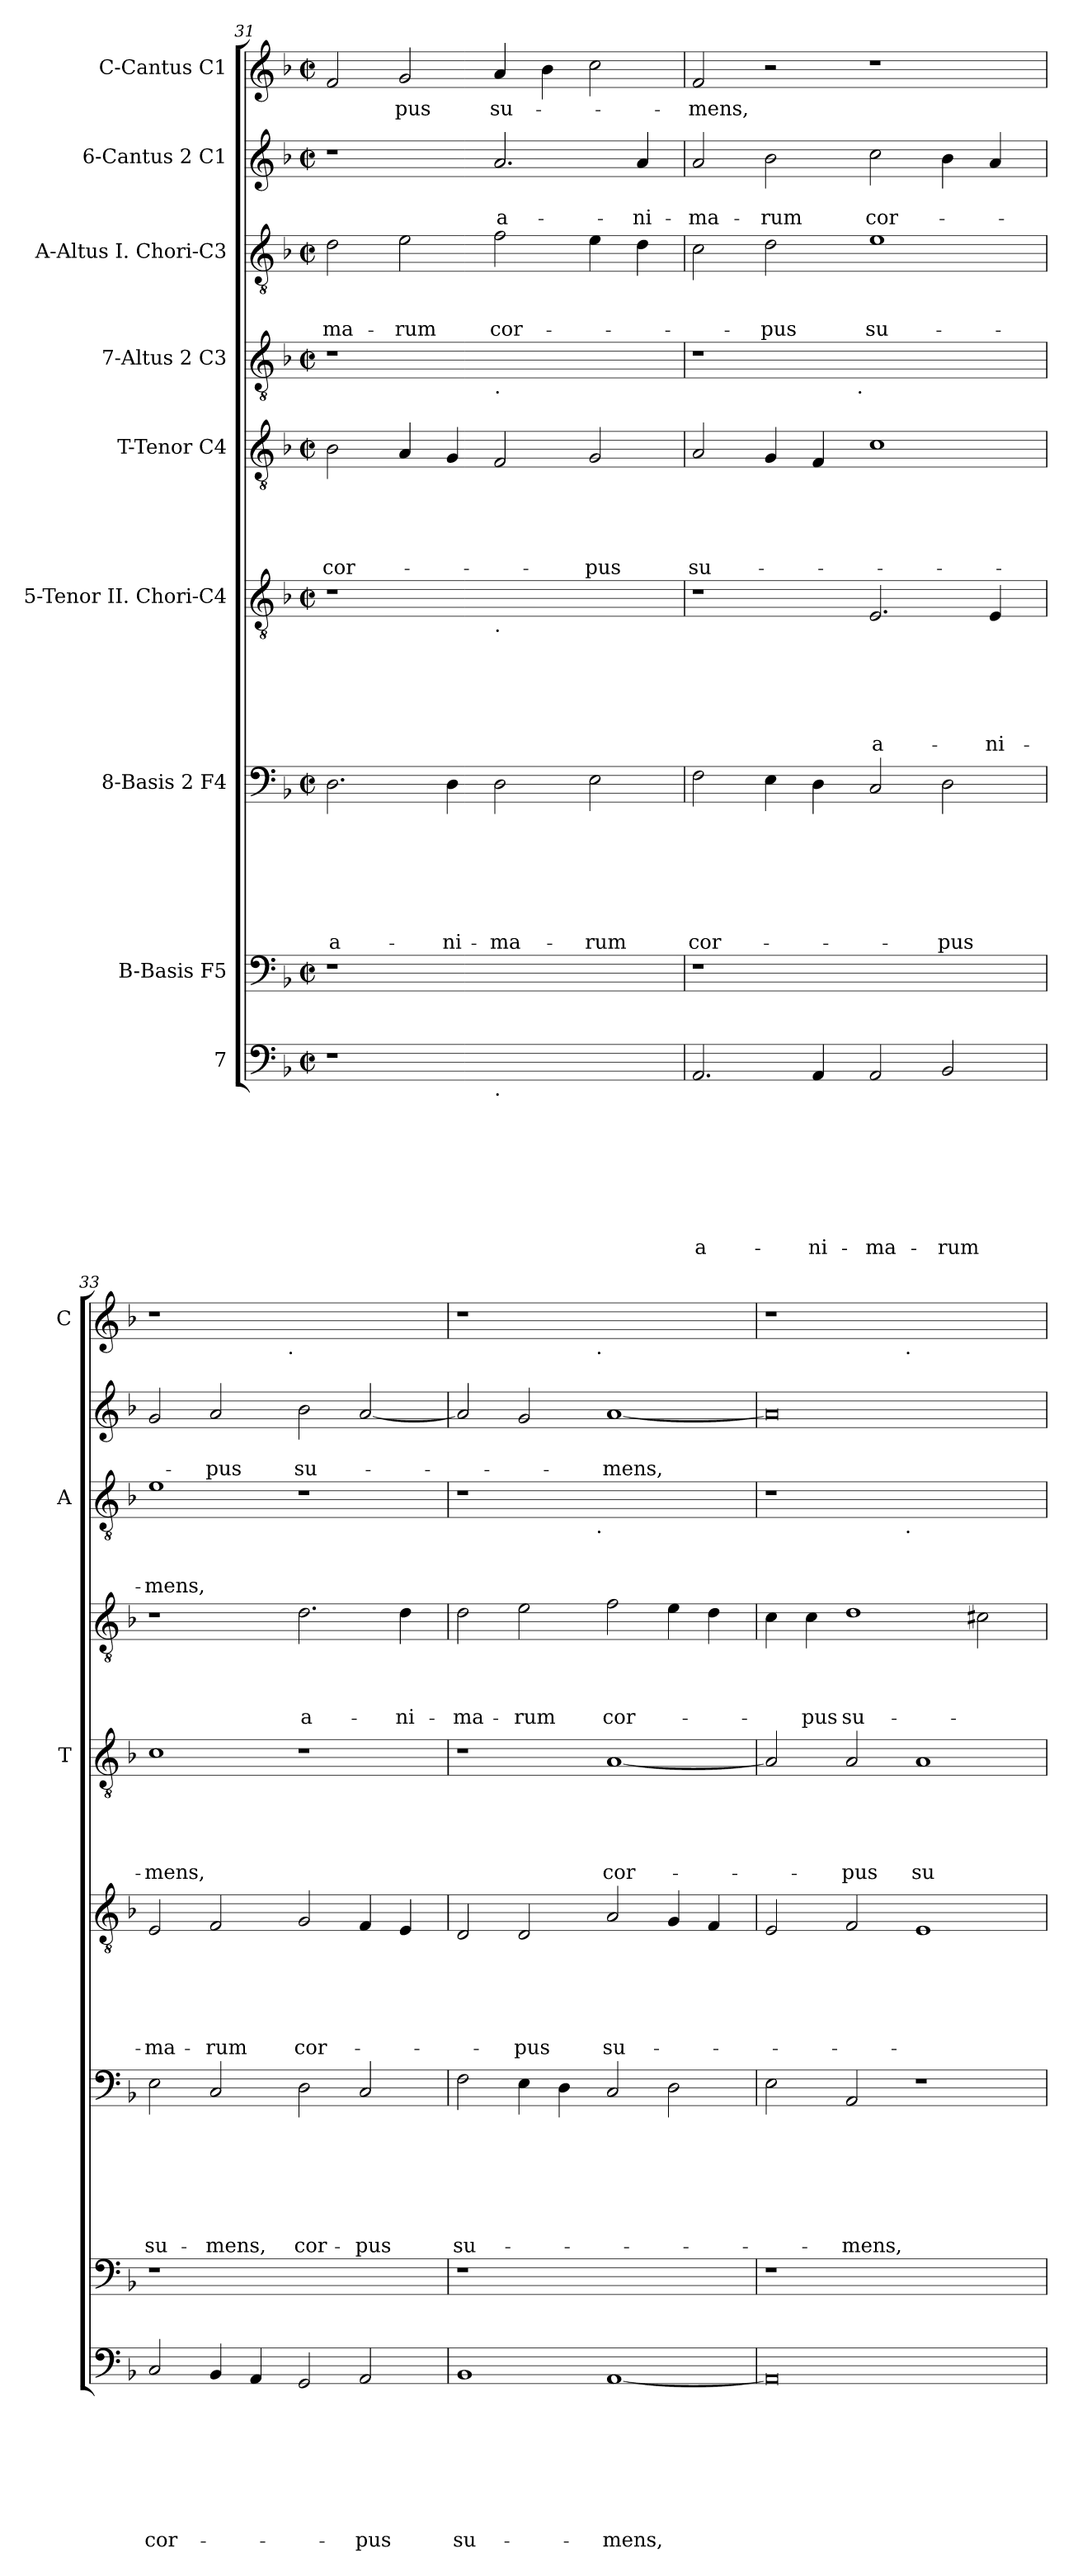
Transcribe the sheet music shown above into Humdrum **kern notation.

**kern	**text	**text	**text	**text	**text	**text	**text	**text	**kern	**kern	**text	**text	**text	**text	**text	**text	**text	**kern	**text	**text	**text	**text	**text	**text	**kern	**text	**text	**text	**text	**text	**kern	**text	**text	**text	**text	**kern	**text	**text	**text	**kern	**text	**text	**kern	**text
*part9	*part9	*part9	*part9	*part9	*part9	*part9	*part9	*part9	*part8	*part7	*part7	*part7	*part7	*part7	*part7	*part7	*part7	*part6	*part6	*part6	*part6	*part6	*part6	*part6	*part5	*part5	*part5	*part5	*part5	*part5	*part4	*part4	*part4	*part4	*part4	*part3	*part3	*part3	*part3	*part2	*part2	*part2	*part1	*part1
*staff9	*staff9	*staff9	*staff9	*staff9	*staff9	*staff9	*staff9	*staff9	*staff8	*staff7	*staff7	*staff7	*staff7	*staff7	*staff7	*staff7	*staff7	*staff6	*staff6	*staff6	*staff6	*staff6	*staff6	*staff6	*staff5	*staff5	*staff5	*staff5	*staff5	*staff5	*staff4	*staff4	*staff4	*staff4	*staff4	*staff3	*staff3	*staff3	*staff3	*staff2	*staff2	*staff2	*staff1	*staff1
*I"7	*	*	*	*	*	*	*	*	*I"B-Basis F5	*I"8-Basis 2 F4	*	*	*	*	*	*	*	*I"5-Tenor II. Chori-C4	*	*	*	*	*	*	*I"T-Tenor C4	*	*	*	*	*	*I"7-Altus 2 C3	*	*	*	*	*I"A-Altus I. Chori-C3	*	*	*	*I"6-Cantus 2 C1	*	*	*I"C-Cantus C1	*
*	*	*	*	*	*	*	*	*	*	*	*	*	*	*	*	*	*	*	*	*	*	*	*	*	*I'T	*	*	*	*	*	*	*	*	*	*	*I'A	*	*	*	*	*	*	*I'C	*
!!LO:PB:g=z
*clefF4	*	*	*	*	*	*	*	*	*clefF4	*clefF4	*	*	*	*	*	*	*	*clefGv2	*	*	*	*	*	*	*clefGv2	*	*	*	*	*	*clefGv2	*	*	*	*	*clefGv2	*	*	*	*clefG2	*	*	*clefG2	*
*k[b-]	*	*	*	*	*	*	*	*	*k[b-]	*k[b-]	*	*	*	*	*	*	*	*k[b-]	*	*	*	*	*	*	*k[b-]	*	*	*	*	*	*k[b-]	*	*	*	*	*k[b-]	*	*	*	*k[b-]	*	*	*k[b-]	*
*F:	*	*	*	*	*	*	*	*	*F:	*F:	*	*	*	*	*	*	*	*F:	*	*	*	*	*	*	*F:	*	*	*	*	*	*F:	*	*	*	*	*F:	*	*	*	*F:	*	*	*F:	*
*M2/2	*	*	*	*	*	*	*	*	*M2/2	*M2/2	*	*	*	*	*	*	*	*M2/2	*	*	*	*	*	*	*M2/2	*	*	*	*	*	*M2/2	*	*	*	*	*M2/2	*	*	*	*M2/2	*	*	*M2/2	*
*met(c|)	*	*	*	*	*	*	*	*	*met(c|)	*met(c|)	*	*	*	*	*	*	*	*met(c|)	*	*	*	*	*	*	*met(c|)	*	*	*	*	*	*met(c|)	*	*	*	*	*met(c|)	*	*	*	*met(c|)	*	*	*met(c|)	*
=31	=31	=31	=31	=31	=31	=31	=31	=31	=31	=31	=31	=31	=31	=31	=31	=31	=31	=31	=31	=31	=31	=31	=31	=31	=31	=31	=31	=31	=31	=31	=31	=31	=31	=31	=31	=31	=31	=31	=31	=31	=31	=31	=31	=31
!	!	!	!	!	!	!	!	!	!	!	!	!	!	!	!	!	!LO:LY:b	!	!	!	!	!	!	!	!	!	!	!	!	!LO:LY:b:rj	!	!	!	!	!	!	!	!	!LO:LY:b:rj	!	!	!	!	!
1r	.	.	.	.	.	.	.	.	1r	2.D\	.	.	.	.	.	.	a-	1r	.	.	.	.	.	.	2B-\	.	.	.	.	cor-	1r	.	.	.	.	2d\	.	.	-ma-	1r	.	.	2f/	.
!	!	!	!	!	!	!	!	!	!	!	!	!	!	!	!	!	!	!	!	!	!	!	!	!	!	!	!	!	!	!	!	!	!	!	!	!	!	!	!LO:LY:b:rj	!	!	!	!	!LO:LY:b
.	.	.	.	.	.	.	.	.	.	.	.	.	.	.	.	.	.	.	.	.	.	.	.	.	4A/	.	.	.	.	.	.	.	.	.	.	2e\	.	.	-rum	.	.	.	2g/	-pus
!	!	!	!	!	!	!	!	!	!	!	!	!	!	!	!	!	!LO:LY:b	!	!	!	!	!	!	!	!	!	!	!	!	!	!	!	!	!	!	!	!	!	!	!	!	!	!	!
.	.	.	.	.	.	.	.	.	.	4D\	.	.	.	.	.	.	-ni-	.	.	.	.	.	.	.	4G/	.	.	.	.	.	.	.	.	.	.	.	.	.	.	.	.	.	.	.
!	!	!	!	!	!	!	!	!	!	!	!	!	!	!	!	!	!	!	!	!	!	!	!	!	!	!	!	!	!	!	!LO:TX:b:t=.	!	!	!	!	!	!	!	!	!	!	!	!	!
!	!	!	!	!	!	!	!	!	!	!	!	!	!	!	!	!	!	!LO:TX:b:t=.	!	!	!	!	!	!	!	!	!	!	!	!	!	!	!	!	!	!	!	!	!	!	!	!	!	!
!LO:TX:b:t=.	!	!	!	!	!	!	!	!	!	!	!	!	!	!	!	!	!	!	!	!	!	!	!	!	!	!	!	!	!	!	!	!	!	!	!	!	!	!	!	!	!	!	!	!
!	!	!	!	!	!	!	!	!	!	!	!	!	!	!	!	!	!LO:LY:b	!	!	!	!	!	!	!	!	!	!	!	!	!	!	!	!	!	!	!	!	!	!LO:LY:b:rj	!	!	!LO:LY:b:rj	!	!LO:LY:b
1ryy	.	.	.	.	.	.	.	.	1ryy	2D\	.	.	.	.	.	.	-ma-	1ryy	.	.	.	.	.	.	2F/	.	.	.	.	.	1ryy	.	.	.	.	2f\	.	.	cor-	2.a/	.	a-	4a/	su-
.	.	.	.	.	.	.	.	.	.	.	.	.	.	.	.	.	.	.	.	.	.	.	.	.	.	.	.	.	.	.	.	.	.	.	.	.	.	.	.	.	.	.	4b-\	.
!	!	!	!	!	!	!	!	!	!	!	!	!	!	!	!	!	!LO:LY:b	!	!	!	!	!	!	!	!	!	!	!	!	!LO:LY:b:rj	!	!	!	!	!	!	!	!	!	!	!	!	!	!
.	.	.	.	.	.	.	.	.	.	2E\	.	.	.	.	.	.	-rum	.	.	.	.	.	.	.	2G/	.	.	.	.	-pus	.	.	.	.	.	4e\	.	.	.	.	.	.	2cc\	.
!	!	!	!	!	!	!	!	!	!	!	!	!	!	!	!	!	!	!	!	!	!	!	!	!	!	!	!	!	!	!	!	!	!	!	!	!	!	!	!	!	!	!LO:LY:b:rj	!	!
.	.	.	.	.	.	.	.	.	.	.	.	.	.	.	.	.	.	.	.	.	.	.	.	.	.	.	.	.	.	.	.	.	.	.	.	4d\	.	.	.	4a/	.	-ni-	.	.
=32	=32	=32	=32	=32	=32	=32	=32	=32	=32	=32	=32	=32	=32	=32	=32	=32	=32	=32	=32	=32	=32	=32	=32	=32	=32	=32	=32	=32	=32	=32	=32	=32	=32	=32	=32	=32	=32	=32	=32	=32	=32	=32	=32	=32
!	!	!	!	!	!	!	!	!LO:LY:b:rj	!	!	!	!	!	!	!	!	!LO:LY:b	!	!	!	!	!	!	!	!	!	!	!	!	!LO:LY:b:rj	!	!	!	!	!	!	!	!	!	!	!	!LO:LY:b:rj	!	!LO:LY:b
*	*	*	*	*	*	*	*	*	*	*	*	*	*	*	*	*	*	*	*	*	*	*	*	*	*	*	*	*	*	*	*^	*	*	*	*	*	*	*	*	*	*	*	*	*
2.AA/	.	.	.	.	.	.	.	a-	1r	2F\	.	.	.	.	.	.	cor-	1r	.	.	.	.	.	.	2A/	.	.	.	.	su-	1r	2ryy	.	.	.	.	2c\	.	.	.	2a/	.	-ma-	2f/	-mens,
!	!	!	!	!	!	!	!	!	!	!	!	!	!	!	!	!	!	!	!	!	!	!	!	!	!	!	!	!	!	!	!	!	!	!	!	!	!	!	!	!LO:LY:b:rj	!	!	!LO:LY:b:rj	!	!
.	.	.	.	.	.	.	.	.	.	4E\	.	.	.	.	.	.	.	.	.	.	.	.	.	.	4G/	.	.	.	.	.	.	4...ryy	.	.	.	.	2d\	.	.	-pus	2b-\	.	-rum	2r	.
!	!	!	!	!	!	!	!	!LO:LY:b:rj	!	!	!	!	!	!	!	!	!	!	!	!	!	!	!	!	!	!	!	!	!	!	!	!	!	!	!	!	!	!	!	!	!	!	!	!	!
4AA/	.	.	.	.	.	.	.	-ni-	.	4D\	.	.	.	.	.	.	.	.	.	.	.	.	.	.	4F/	.	.	.	.	.	.	.	.	.	.	.	.	.	.	.	.	.	.	.	.
!	!	!	!	!	!	!	!	!	!	!	!	!	!	!	!	!	!	!	!	!	!	!	!	!	!	!	!	!	!	!	!	!LO:TX:b:t=.	!	!	!	!	!	!	!	!	!	!	!	!	!
.	.	.	.	.	.	.	.	.	.	.	.	.	.	.	.	.	.	.	.	.	.	.	.	.	.	.	.	.	.	.	.	1ryy	.	.	.	.	.	.	.	.	.	.	.	.	.
!	!	!	!	!	!	!	!	!LO:LY:b:rj	!	!	!	!	!	!	!	!	!	!	!	!	!	!	!	!LO:LY:b:rj	!	!	!	!	!	!	!	!	!	!	!	!	!	!	!	!LO:LY:b:rj	!	!	!LO:LY:b:rj	!	!
2AA/	.	.	.	.	.	.	.	-ma-	1ryy	2C/	.	.	.	.	.	.	.	2.E/	.	.	.	.	.	a-	1c	.	.	.	.	.	1ryy	.	.	.	.	.	1e	.	.	su-	2cc\	.	cor-	1r	.
!	!	!	!	!	!	!	!	!LO:LY:b:rj	!	!	!	!	!	!	!	!	!LO:LY:b	!	!	!	!	!	!	!	!	!	!	!	!	!	!	!	!	!	!	!	!	!	!	!	!	!	!	!	!
2BB-/	.	.	.	.	.	.	.	-rum	.	2D\	.	.	.	.	.	.	-pus	.	.	.	.	.	.	.	.	.	.	.	.	.	.	.	.	.	.	.	.	.	.	.	4b-\	.	.	.	.
!	!	!	!	!	!	!	!	!	!	!	!	!	!	!	!	!	!	!	!	!	!	!	!	!LO:LY:b:rj	!	!	!	!	!	!	!	!	!	!	!	!	!	!	!	!	!	!	!	!	!
.	.	.	.	.	.	.	.	.	.	.	.	.	.	.	.	.	.	4E/	.	.	.	.	.	-ni-	.	.	.	.	.	.	.	.	.	.	.	.	.	.	.	.	4a/	.	.	.	.
.	.	.	.	.	.	.	.	.	.	.	.	.	.	.	.	.	.	.	.	.	.	.	.	.	.	.	.	.	.	.	.	32ryy	.	.	.	.	.	.	.	.	.	.	.	.	.
=33	=33	=33	=33	=33	=33	=33	=33	=33	=33	=33	=33	=33	=33	=33	=33	=33	=33	=33	=33	=33	=33	=33	=33	=33	=33	=33	=33	=33	=33	=33	=33	=33	=33	=33	=33	=33	=33	=33	=33	=33	=33	=33	=33	=33	=33
!	!	!	!	!	!	!	!	!LO:LY:b:rj	!	!	!	!	!	!	!	!	!LO:LY:b	!	!	!	!	!	!	!LO:LY:b:rj	!	!	!	!	!	!LO:LY:b:rj	!	!	!	!	!	!	!	!	!	!LO:LY:b:rj	!	!	!	!	!
*	*	*	*	*	*	*	*	*	*	*	*	*	*	*	*	*	*	*	*	*	*	*	*	*	*	*	*	*	*	*	*v	*v	*	*	*	*	*	*	*	*	*	*	*	*^	*
2C/	.	.	.	.	.	.	.	cor-	1r	2E\	.	.	.	.	.	.	su-	2E/	.	.	.	.	.	-ma-	1c	.	.	.	.	-mens,	1r	.	.	.	.	1e	.	.	-mens,	2g/	.	.	1r	2ryy	.
!	!	!	!	!	!	!	!	!	!	!	!	!	!	!	!	!	!LO:LY:b	!	!	!	!	!	!	!LO:LY:b:rj	!	!	!	!	!	!	!	!	!	!	!	!	!	!	!	!	!	!LO:LY:b:rj	!	!	!
4BB-/	.	.	.	.	.	.	.	.	.	2C/	.	.	.	.	.	.	-mens,	2F/	.	.	.	.	.	-rum	.	.	.	.	.	.	.	.	.	.	.	.	.	.	.	2a/	.	-pus	.	4...ryy	.
4AA/	.	.	.	.	.	.	.	.	.	.	.	.	.	.	.	.	.	.	.	.	.	.	.	.	.	.	.	.	.	.	.	.	.	.	.	.	.	.	.	.	.	.	.	.	.
!	!	!	!	!	!	!	!	!	!	!	!	!	!	!	!	!	!	!	!	!	!	!	!	!	!	!	!	!	!	!	!	!	!	!	!	!	!	!	!	!	!	!	!	!LO:TX:b:t=.	!
.	.	.	.	.	.	.	.	.	.	.	.	.	.	.	.	.	.	.	.	.	.	.	.	.	.	.	.	.	.	.	.	.	.	.	.	.	.	.	.	.	.	.	.	1ryy	.
!	!	!	!	!	!	!	!	!	!	!	!	!	!	!	!	!	!LO:LY:b	!	!	!	!	!	!	!LO:LY:b:rj	!	!	!	!	!	!	!	!	!	!	!LO:LY:b	!	!	!	!	!	!	!LO:LY:b:rj	!	!	!
2GG/	.	.	.	.	.	.	.	.	1ryy	2D\	.	.	.	.	.	.	cor-	2G/	.	.	.	.	.	cor-	1r	.	.	.	.	.	2.d\	.	.	.	a-	1r	.	.	.	2b-\	.	su-	1ryy	.	.
!	!	!	!	!	!	!	!	!LO:LY:b:rj	!	!	!	!	!	!	!	!	!LO:LY:b	!	!	!	!	!	!	!	!	!	!	!	!	!	!	!	!	!	!	!	!	!	!	!	!	!	!	!	!
2AA/	.	.	.	.	.	.	.	-pus	.	2C/	.	.	.	.	.	.	-pus	4F/	.	.	.	.	.	.	.	.	.	.	.	.	.	.	.	.	.	.	.	.	.	[<2a/	.	.	.	.	.
!	!	!	!	!	!	!	!	!	!	!	!	!	!	!	!	!	!	!	!	!	!	!	!	!	!	!	!	!	!	!	!	!	!	!	!LO:LY:b	!	!	!	!	!	!	!	!	!	!
.	.	.	.	.	.	.	.	.	.	.	.	.	.	.	.	.	.	4E/	.	.	.	.	.	.	.	.	.	.	.	.	4d\	.	.	.	-ni-	.	.	.	.	.	.	.	.	.	.
.	.	.	.	.	.	.	.	.	.	.	.	.	.	.	.	.	.	.	.	.	.	.	.	.	.	.	.	.	.	.	.	.	.	.	.	.	.	.	.	.	.	.	.	32ryy	.
=34	=34	=34	=34	=34	=34	=34	=34	=34	=34	=34	=34	=34	=34	=34	=34	=34	=34	=34	=34	=34	=34	=34	=34	=34	=34	=34	=34	=34	=34	=34	=34	=34	=34	=34	=34	=34	=34	=34	=34	=34	=34	=34	=34	=34	=34
!	!	!	!	!	!	!	!	!LO:LY:b:rj	!	!	!	!	!	!	!	!	!LO:LY:b	!	!	!	!	!	!	!	!	!	!	!	!	!	!	!	!	!	!LO:LY:b	!	!	!	!	!	!	!	!	!	!
*	*	*	*	*	*	*	*	*	*	*	*	*	*	*	*	*	*	*	*	*	*	*	*	*	*	*	*	*	*	*	*	*	*	*	*	*^	*	*	*	*	*	*	*	*	*
1BB-	.	.	.	.	.	.	.	su-	1r	2F\	.	.	.	.	.	.	su-	2D/	.	.	.	.	.	.	1r	.	.	.	.	.	2d\	.	.	.	-ma-	1r	2ryy	.	.	.	2a/]	.	.	1r	2ryy	.
!	!	!	!	!	!	!	!	!	!	!	!	!	!	!	!	!	!	!	!	!	!	!	!	!LO:LY:b:rj	!	!	!	!	!	!	!	!	!	!	!LO:LY:b	!	!	!	!	!	!	!	!	!	!	!
.	.	.	.	.	.	.	.	.	.	4E\	.	.	.	.	.	.	.	2D/	.	.	.	.	.	-pus	.	.	.	.	.	.	2e\	.	.	.	-rum	.	4...ryy	.	.	.	2g/	.	.	.	4...ryy	.
.	.	.	.	.	.	.	.	.	.	4D\	.	.	.	.	.	.	.	.	.	.	.	.	.	.	.	.	.	.	.	.	.	.	.	.	.	.	.	.	.	.	.	.	.	.	.	.
!	!	!	!	!	!	!	!	!	!	!	!	!	!	!	!	!	!	!	!	!	!	!	!	!	!	!	!	!	!	!	!	!	!	!	!	!	!	!	!	!	!	!	!	!	!LO:TX:b:t=.	!
!	!	!	!	!	!	!	!	!	!	!	!	!	!	!	!	!	!	!	!	!	!	!	!	!	!	!	!	!	!	!	!	!	!	!	!	!	!LO:TX:b:t=.	!	!	!	!	!	!	!	!	!
.	.	.	.	.	.	.	.	.	.	.	.	.	.	.	.	.	.	.	.	.	.	.	.	.	.	.	.	.	.	.	.	.	.	.	.	.	1ryy	.	.	.	.	.	.	.	1ryy	.
!	!	!	!	!	!	!	!	!LO:LY:b:rj	!	!	!	!	!	!	!	!	!	!	!	!	!	!	!	!LO:LY:b:rj	!	!	!	!	!	!LO:LY:b:rj	!	!	!	!	!LO:LY:b	!	!	!	!	!	!	!	!LO:LY:b:rj	!	!	!
[<1AA	.	.	.	.	.	.	.	-mens,	1ryy	2C/	.	.	.	.	.	.	.	2A/	.	.	.	.	.	su-	[<1A	.	.	.	.	cor-	2f\	.	.	.	cor-	1ryy	.	.	.	.	[<1a	.	-mens,	1ryy	.	.
.	.	.	.	.	.	.	.	.	.	2D\	.	.	.	.	.	.	.	4G/	.	.	.	.	.	.	.	.	.	.	.	.	4e\	.	.	.	.	.	.	.	.	.	.	.	.	.	.	.
.	.	.	.	.	.	.	.	.	.	.	.	.	.	.	.	.	.	4F/	.	.	.	.	.	.	.	.	.	.	.	.	4d\	.	.	.	.	.	.	.	.	.	.	.	.	.	.	.
.	.	.	.	.	.	.	.	.	.	.	.	.	.	.	.	.	.	.	.	.	.	.	.	.	.	.	.	.	.	.	.	.	.	.	.	.	32ryy	.	.	.	.	.	.	.	32ryy	.
=35	=35	=35	=35	=35	=35	=35	=35	=35	=35	=35	=35	=35	=35	=35	=35	=35	=35	=35	=35	=35	=35	=35	=35	=35	=35	=35	=35	=35	=35	=35	=35	=35	=35	=35	=35	=35	=35	=35	=35	=35	=35	=35	=35	=35	=35	=35
0AA]	.	.	.	.	.	.	.	.	1r	2E\	.	.	.	.	.	.	.	2E/	.	.	.	.	.	.	2A/]	.	.	.	.	.	4c\	.	.	.	.	1r	2ryy	.	.	.	0a]	.	.	1r	2ryy	.
!	!	!	!	!	!	!	!	!	!	!	!	!	!	!	!	!	!	!	!	!	!	!	!	!	!	!	!	!	!	!	!	!	!	!	!LO:LY:b	!	!	!	!	!	!	!	!	!	!	!
.	.	.	.	.	.	.	.	.	.	.	.	.	.	.	.	.	.	.	.	.	.	.	.	.	.	.	.	.	.	.	4c\	.	.	.	-pus	.	.	.	.	.	.	.	.	.	.	.
!	!	!	!	!	!	!	!	!	!	!	!	!	!	!	!	!	!LO:LY:b	!	!	!	!	!	!	!	!	!	!	!	!	!LO:LY:b:rj	!	!	!	!	!LO:LY:b	!	!	!	!	!	!	!	!	!	!	!
.	.	.	.	.	.	.	.	.	.	2AA/	.	.	.	.	.	.	-mens,	2F/	.	.	.	.	.	.	2A/	.	.	.	.	-pus	1d	.	.	.	su-	.	4...ryy	.	.	.	.	.	.	.	4...ryy	.
!	!	!	!	!	!	!	!	!	!	!	!	!	!	!	!	!	!	!	!	!	!	!	!	!	!	!	!	!	!	!	!	!	!	!	!	!	!	!	!	!	!	!	!	!	!LO:TX:b:t=.	!
!	!	!	!	!	!	!	!	!	!	!	!	!	!	!	!	!	!	!	!	!	!	!	!	!	!	!	!	!	!	!	!	!	!	!	!	!	!LO:TX:b:t=.	!	!	!	!	!	!	!	!	!
.	.	.	.	.	.	.	.	.	.	.	.	.	.	.	.	.	.	.	.	.	.	.	.	.	.	.	.	.	.	.	.	.	.	.	.	.	1ryy	.	.	.	.	.	.	.	1ryy	.
!	!	!	!	!	!	!	!	!	!	!	!	!	!	!	!	!	!	!	!	!	!	!	!	!	!	!	!	!	!	!LO:LY:b:rj	!	!	!	!	!	!	!	!	!	!	!	!	!	!	!	!
.	.	.	.	.	.	.	.	.	1ryy	1r	.	.	.	.	.	.	.	1E	.	.	.	.	.	.	1A	.	.	.	.	su-	.	.	.	.	.	1ryy	.	.	.	.	.	.	.	1ryy	.	.
.	.	.	.	.	.	.	.	.	.	.	.	.	.	.	.	.	.	.	.	.	.	.	.	.	.	.	.	.	.	.	2c#X\	.	.	.	.	.	.	.	.	.	.	.	.	.	.	.
.	.	.	.	.	.	.	.	.	.	.	.	.	.	.	.	.	.	.	.	.	.	.	.	.	.	.	.	.	.	.	.	.	.	.	.	.	32ryy	.	.	.	.	.	.	.	32ryy	.
*	*	*	*	*	*	*	*	*	*	*	*	*	*	*	*	*	*	*	*	*	*	*	*	*	*	*	*	*	*	*	*	*	*	*	*	*v	*v	*	*	*	*	*	*	*v	*v	*
=	=	=	=	=	=	=	=	=	=	=	=	=	=	=	=	=	=	=	=	=	=	=	=	=	=	=	=	=	=	=	=	=	=	=	=	=	=	=	=	=	=	=	=	=
*-	*-	*-	*-	*-	*-	*-	*-	*-	*-	*-	*-	*-	*-	*-	*-	*-	*-	*-	*-	*-	*-	*-	*-	*-	*-	*-	*-	*-	*-	*-	*-	*-	*-	*-	*-	*-	*-	*-	*-	*-	*-	*-	*-	*-
